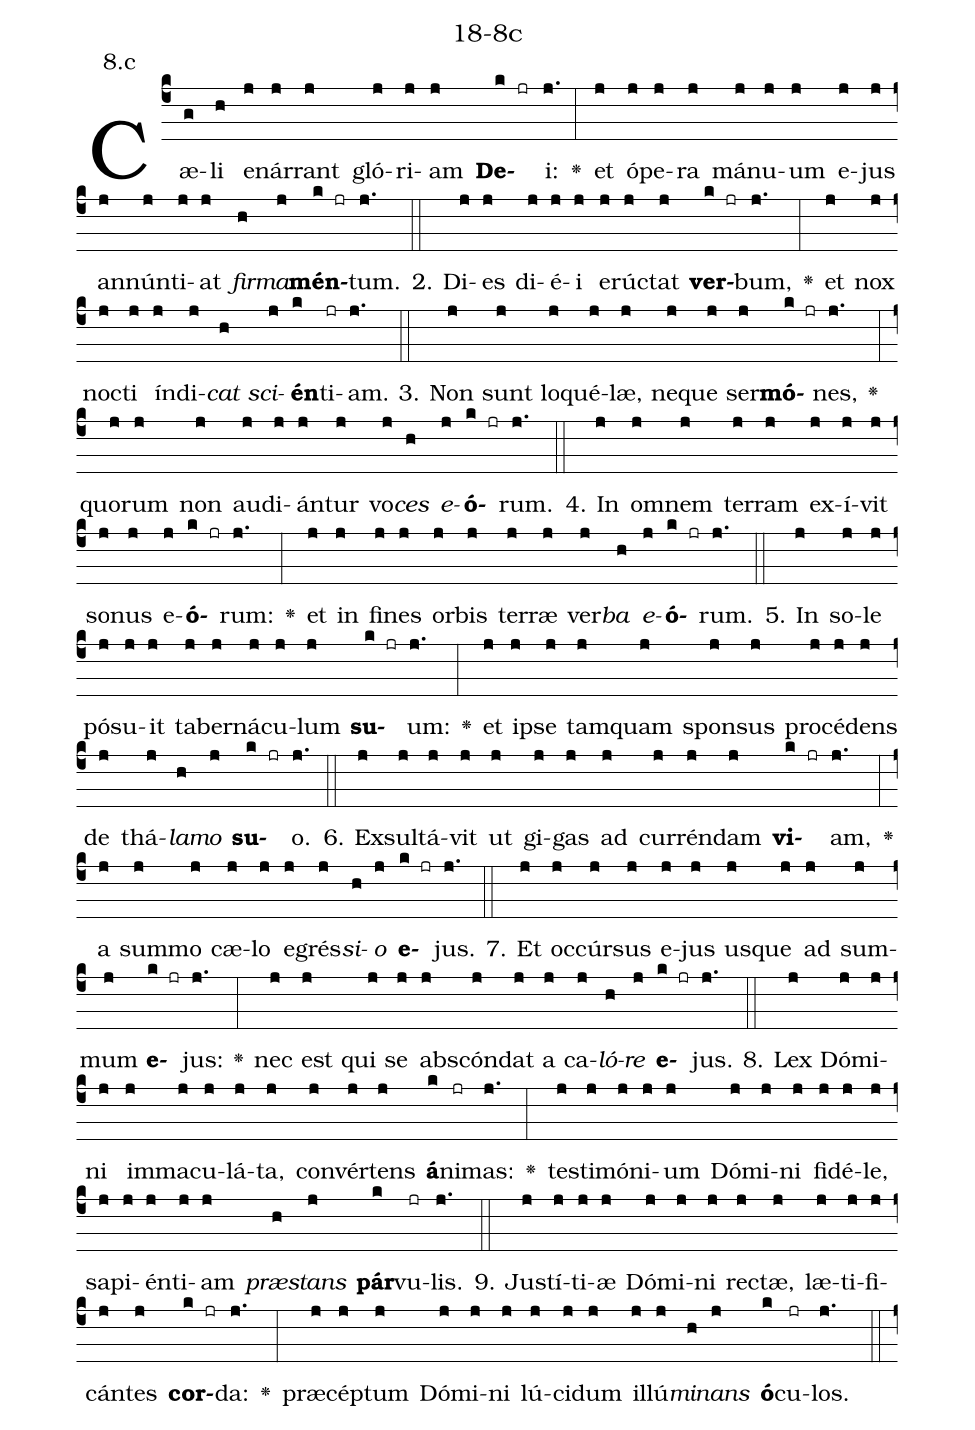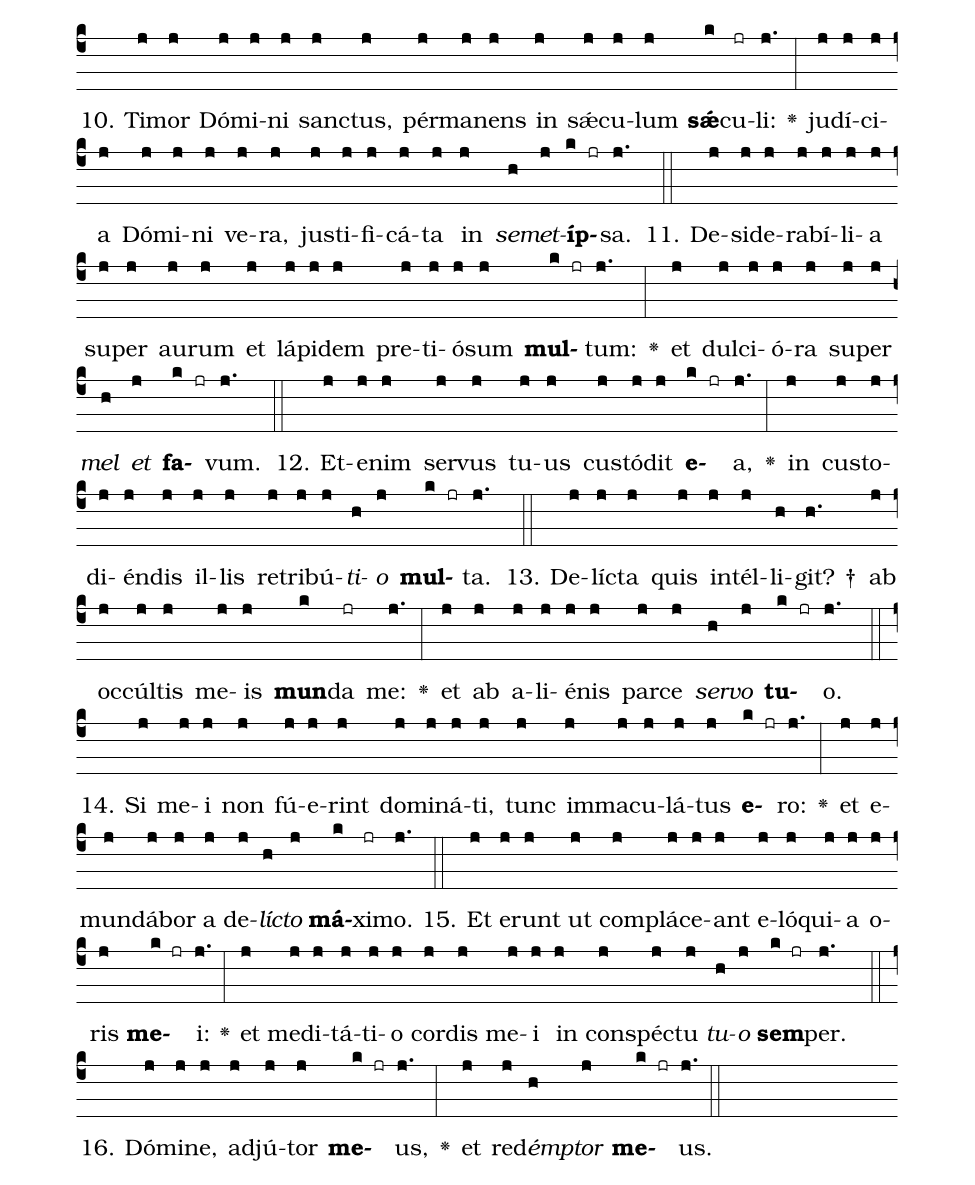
name: 18-8c;
annotation: 8.c;
%%
(c4)Cæ(g)li(h) e(j)nár(j)rant(j) gló(j)ri(j)am(j) <b>De</b>(k jr)i:(j.) <v>\greheightstar</v>(:) et(j) ó(j)pe(j)ra(j) má(j)nu(j)um(j) e(j)jus(j) an(j)nún(j)ti(j)at(j) <i>fir</i>(h)<i>ma</i>(j)<b>mén</b>(k jr)tum.(j.) (::)
2. Di(j)es(j) di(j)é(j)i(j) e(j)rúc(j)tat(j) <b>ver</b>(k jr)bum,(j.) <v>\greheightstar</v>(:) et(j) nox(j) noc(j)ti(j) ín(j)di(j)<i>cat</i>(h) <i>sci</i>(j)<b>én</b>(k)ti(jr)am.(j.) (::)
3. Non(j) sunt(j) lo(j)qué(j)læ,(j) ne(j)que(j) ser(j)<b>mó</b>(k jr)nes,(j.) <v>\greheightstar</v>(:) quo(j)rum(j) non(j) au(j)di(j)án(j)tur(j) vo(j)<i>ces</i>(h) <i>e</i>(j)<b>ó</b>(k jr)rum.(j.) (::)
4. In(j) om(j)nem(j) ter(j)ram(j) ex(j)í(j)vit(j) so(j)nus(j) e(j)<b>ó</b>(k jr)rum:(j.) <v>\greheightstar</v>(:) et(j) in(j) fi(j)nes(j) or(j)bis(j) ter(j)ræ(j) ver(j)<i>ba</i>(h) <i>e</i>(j)<b>ó</b>(k jr)rum.(j.) (::)
5. In(j) so(j)le(j) pó(j)su(j)it(j) ta(j)ber(j)ná(j)cu(j)lum(j) <b>su</b>(k jr)um:(j.) <v>\greheightstar</v>(:) et(j) ip(j)se(j) tam(j)quam(j) spon(j)sus(j) pro(j)cé(j)dens(j) de(j) thá(j)<i>la</i>(h)<i>mo</i>(j) <b>su</b>(k jr)o.(j.) (::)
6. Ex(j)sul(j)tá(j)vit(j) ut(j) gi(j)gas(j) ad(j) cur(j)rén(j)dam(j) <b>vi</b>(k jr)am,(j.) <v>\greheightstar</v>(:) a(j) sum(j)mo(j) cæ(j)lo(j) e(j)grés(j)<i>si</i>(h)<i>o</i>(j) <b>e</b>(k jr)jus.(j.) (::)
7. Et(j) oc(j)cúr(j)sus(j) e(j)jus(j) us(j)que(j) ad(j) sum(j)mum(j) <b>e</b>(k jr)jus:(j.) <v>\greheightstar</v>(:) nec(j) est(j) qui(j) se(j) abs(j)cón(j)dat(j) a(j) ca(j)<i>ló</i>(h)<i>re</i>(j) <b>e</b>(k jr)jus.(j.) (::)
8. Lex(j) Dó(j)mi(j)ni(j) im(j)ma(j)cu(j)lá(j)ta,(j) con(j)vér(j)tens(j) <b>á</b>(k)ni(jr)mas:(j.) <v>\greheightstar</v>(:) tes(j)ti(j)mó(j)ni(j)um(j) Dó(j)mi(j)ni(j) fi(j)dé(j)le,(j) sa(j)pi(j)én(j)ti(j)am(j) <i>præ</i>(h)<i>stans</i>(j) <b>pár</b>(k)vu(jr)lis.(j.) (::)
9. Jus(j)tí(j)ti(j)æ(j) Dó(j)mi(j)ni(j) rec(j)tæ,(j) læ(j)ti(j)fi(j)cán(j)tes(j) <b>cor</b>(k jr)da:(j.) <v>\greheightstar</v>(:) præ(j)cép(j)tum(j) Dó(j)mi(j)ni(j) lú(j)ci(j)dum(j) il(j)lú(j)<i>mi</i>(h)<i>nans</i>(j) <b>ó</b>(k)cu(jr)los.(j.) (::)
10. Ti(j)mor(j) Dó(j)mi(j)ni(j) sanc(j)tus,(j) pér(j)ma(j)nens(j) in(j) sǽ(j)cu(j)lum(j) <b>sǽ</b>(k)cu(jr)li:(j.) <v>\greheightstar</v>(:) ju(j)dí(j)ci(j)a(j) Dó(j)mi(j)ni(j) ve(j)ra,(j) jus(j)ti(j)fi(j)cá(j)ta(j) in(j) <i>se</i>(h)<i>met</i>(j)<b>íp</b>(k jr)sa.(j.) (::)
11. De(j)si(j)de(j)ra(j)bí(j)li(j)a(j) su(j)per(j) au(j)rum(j) et(j) lá(j)pi(j)dem(j) pre(j)ti(j)ó(j)sum(j) <b>mul</b>(k jr)tum:(j.) <v>\greheightstar</v>(:) et(j) dul(j)ci(j)ó(j)ra(j) su(j)per(j) <i>mel</i>(h) <i>et</i>(j) <b>fa</b>(k jr)vum.(j.) (::)
12. Et(j)e(j)nim(j) ser(j)vus(j) tu(j)us(j) cus(j)tó(j)dit(j) <b>e</b>(k jr)a,(j.) <v>\greheightstar</v>(:) in(j) cus(j)to(j)di(j)én(j)dis(j) il(j)lis(j) re(j)tri(j)bú(j)<i>ti</i>(h)<i>o</i>(j) <b>mul</b>(k jr)ta.(j.) (::)
13. De(j)líc(j)ta(j) quis(j) in(j)tél(j)li(h)git? †(h.) ab(j) oc(j)cúl(j)tis(j) me(j)is(j) <b>mun</b>(k)da(jr) me:(j.) <v>\greheightstar</v>(:) et(j) ab(j) a(j)li(j)é(j)nis(j) par(j)ce(j) <i>ser</i>(h)<i>vo</i>(j) <b>tu</b>(k jr)o.(j.) (::)
14. Si(j) me(j)i(j) non(j) fú(j)e(j)rint(j) do(j)mi(j)ná(j)ti,(j) tunc(j) im(j)ma(j)cu(j)lá(j)tus(j) <b>e</b>(k jr)ro:(j.) <v>\greheightstar</v>(:) et(j) e(j)mun(j)dá(j)bor(j) a(j) de(j)<i>líc</i>(h)<i>to</i>(j) <b>má</b>(k)xi(jr)mo.(j.) (::)
15. Et(j) e(j)runt(j) ut(j) com(j)plá(j)ce(j)ant(j) e(j)ló(j)qui(j)a(j) o(j)ris(j) <b>me</b>(k jr)i:(j.) <v>\greheightstar</v>(:) et(j) me(j)di(j)tá(j)ti(j)o(j) cor(j)dis(j) me(j)i(j) in(j) con(j)spéc(j)tu(j) <i>tu</i>(h)<i>o</i>(j) <b>sem</b>(k jr)per.(j.) (::)
16. Dó(j)mi(j)ne,(j) ad(j)jú(j)tor(j) <b>me</b>(k jr)us,(j.) <v>\greheightstar</v>(:) et(j) red(j)<i>émp</i>(h)<i>tor</i>(j) <b>me</b>(k jr)us.(j.) (::)
